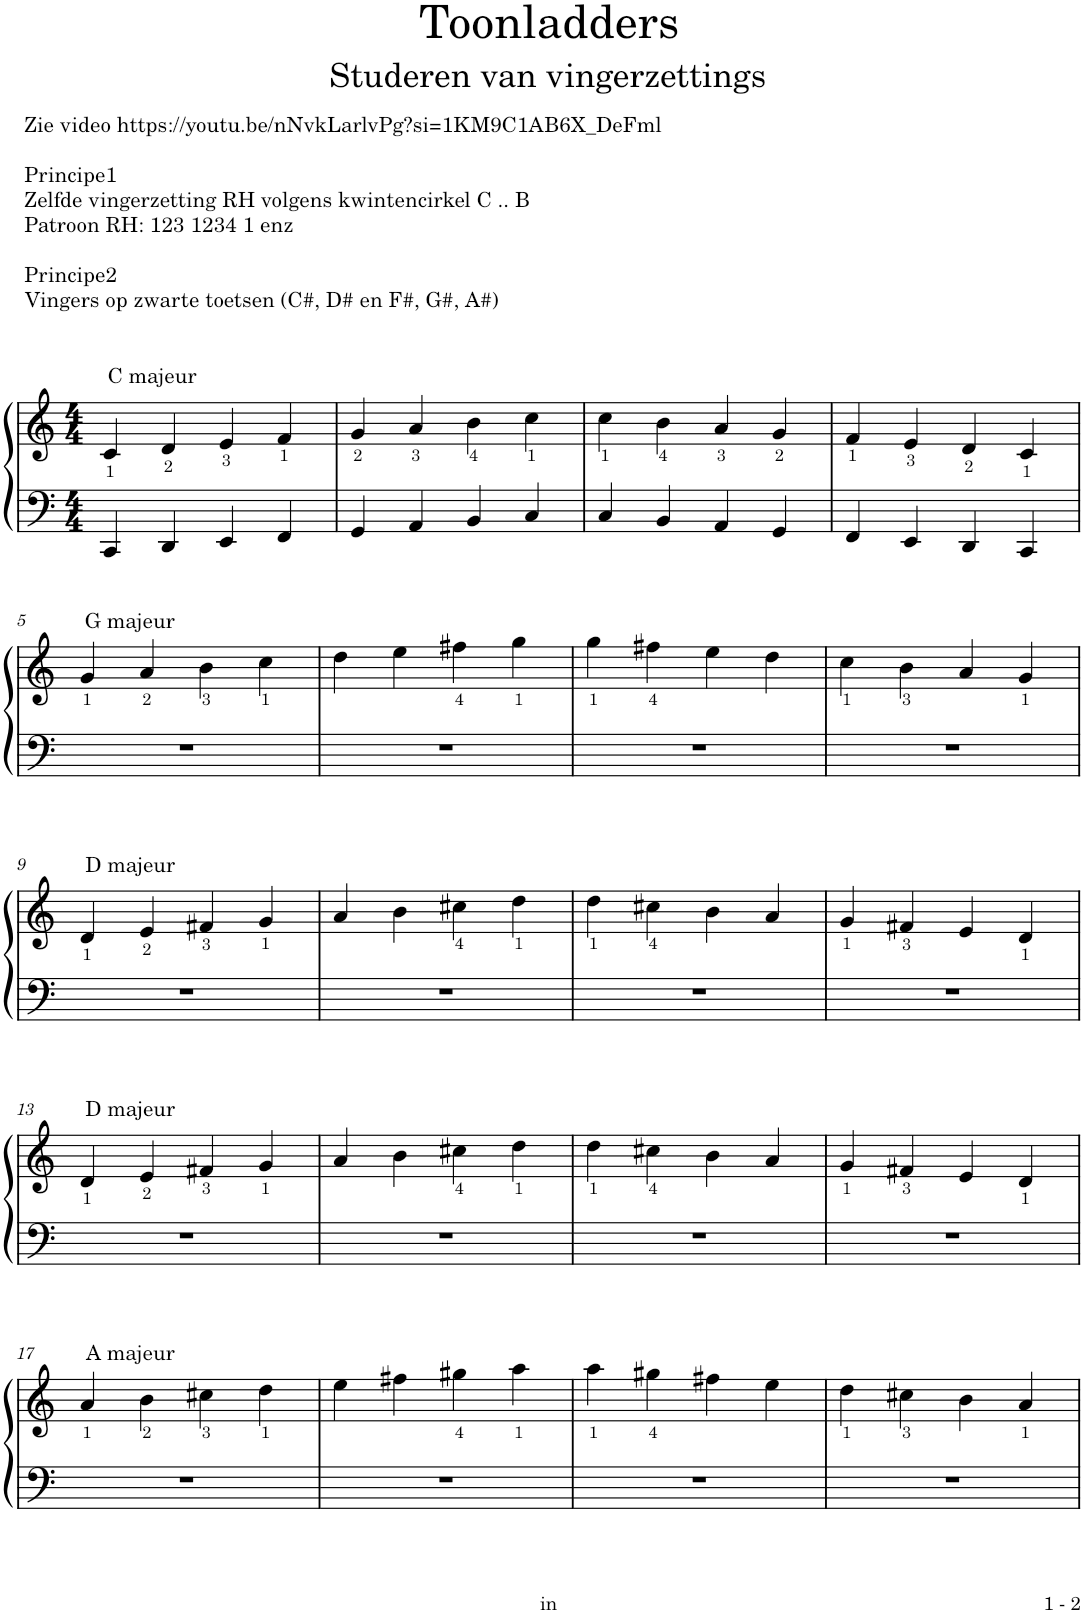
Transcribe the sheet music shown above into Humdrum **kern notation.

**kern	**kern
*part1	*part1
*staff2	*staff1
*I"Piano	*
*I'Pno.	*
*clefF4	*clefG2
*k[]	*k[]
*M4/4	*M4/4
=1	=1
!	!LO:TX:a:t=C majeur
4CC/	4c</
4DD/	4d</
4EE/	4e</
4FF/	4f</
=2	=2
4GG/	4g</
4AA/	4a</
4BB/	4b<\
4C/	4cc<\
=3	=3
4C/	4cc<\
4BB/	4b<\
4AA/	4a</
4GG/	4g</
=4	=4
4FF/	4f</
4EE/	4e</
4DD/	4d</
4CC/	4c</
!!LO:LB:g=z
=5	=5
!	!LO:TX:a:t=G majeur
1r	4g</
.	4a</
.	4b<\
.	4cc<\
=6	=6
1r	4dd\
.	4ee\
.	4ff#X<\
.	4gg<\
=7	=7
1r	4gg<\
.	4ff#X<\
.	4ee\
.	4dd\
=8	=8
1r	4cc<\
.	4b<\
.	4a/
.	4g</
!!LO:LB:g=z
=9	=9
!	!LO:TX:a:t=D majeur
1r	4d</
.	4e</
.	4f#X</
.	4g</
=10	=10
1r	4a/
.	4b\
.	4cc#X<\
.	4dd<\
=11	=11
1r	4dd<\
.	4cc#X<\
.	4b\
.	4a/
=12	=12
1r	4g</
.	4f#X</
.	4e/
.	4d</
!!LO:LB:g=z
=13	=13
!	!LO:TX:a:t=D majeur
1r	4d</
.	4e</
.	4f#X</
.	4g</
=14	=14
1r	4a/
.	4b\
.	4cc#X<\
.	4dd<\
=15	=15
1r	4dd<\
.	4cc#X<\
.	4b\
.	4a/
=16	=16
1r	4g</
.	4f#X</
.	4e/
.	4d</
!!LO:LB:g=z
=17	=17
!	!LO:TX:a:t=A majeur
1r	4a</
.	4b<\
.	4cc#X<\
.	4dd<\
=18	=18
1r	4ee\
.	4ff#X\
.	4gg#X<\
.	4aa<\
=19	=19
1r	4aa<\
.	4gg#X<\
.	4ff#X\
.	4ee\
=20	=20
1r	4dd<\
.	4cc#X<\
.	4b\
.	4a</
=	=
*-	*-
